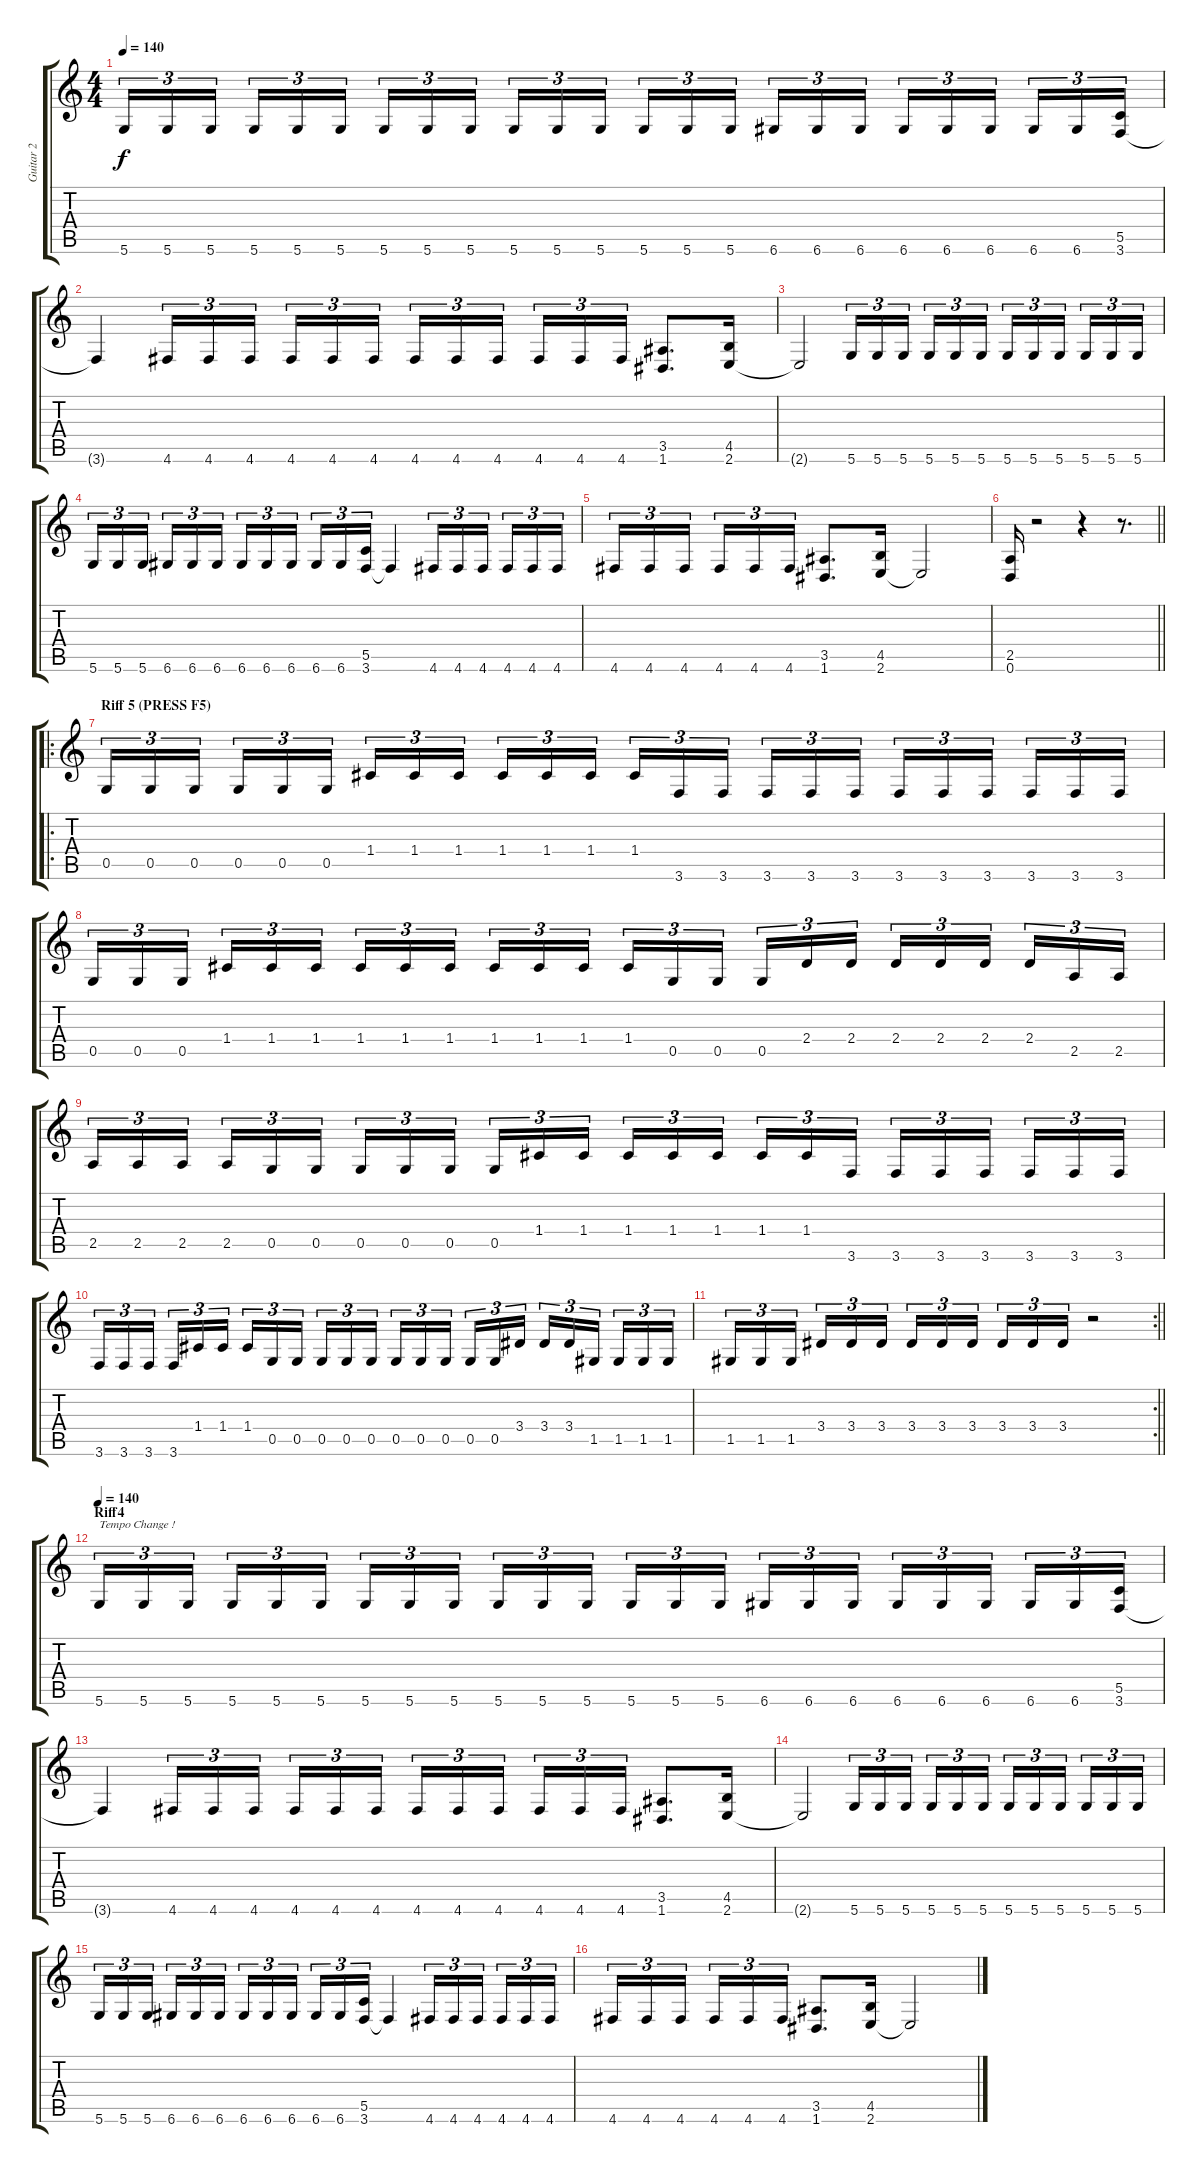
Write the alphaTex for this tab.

\track ("Guitar 2" "Guitar 2") {instrument distortionguitar}
\staff {score tabs}
\tuning (D4 A3 F3 C3 G2 D2) {hide}
\ts (4 4)
\tempo 140
\clef g2
\ks c
5.6.16{tu (3 2) dy f} 5.6.16{tu (3 2)} 5.6.16{tu (3 2) beam splitsecondary} 5.6.16{tu (3 2)} 5.6.16{tu (3 2)} 5.6.16{tu (3 2)} 5.6.16{tu (3 2)} 5.6.16{tu (3 2)} 5.6.16{tu (3 2) beam splitsecondary} 5.6.16{tu (3 2)} 5.6.16{tu (3 2)} 5.6.16{tu (3 2)} 5.6.16{tu (3 2)} 5.6.16{tu (3 2)} 5.6.16{tu (3 2) beam splitsecondary} 6.6.16{tu (3 2)} 6.6.16{tu (3 2)} 6.6.16{tu (3 2)} 6.6.16{tu (3 2)} 6.6.16{tu (3 2)} 6.6.16{tu (3 2) beam splitsecondary} 6.6.16{tu (3 2)} 6.6.16{tu (3 2)} (5.5 3.6).16{tu (3 2)} |
3.6{t}.4 4.6.16{tu (3 2)} 4.6.16{tu (3 2)} 4.6.16{tu (3 2) beam splitsecondary} 4.6.16{tu (3 2)} 4.6.16{tu (3 2)} 4.6.16{tu (3 2)} 4.6.16{tu (3 2)} 4.6.16{tu (3 2)} 4.6.16{tu (3 2) beam splitsecondary} 4.6.16{tu (3 2)} 4.6.16{tu (3 2)} 4.6.16{tu (3 2)} (3.5 1.6).8{d} (4.5 2.6).16 |
2.6{t}.2 5.6.16{tu (3 2)} 5.6.16{tu (3 2)} 5.6.16{tu (3 2) beam splitsecondary} 5.6.16{tu (3 2)} 5.6.16{tu (3 2)} 5.6.16{tu (3 2)} 5.6.16{tu (3 2)} 5.6.16{tu (3 2)} 5.6.16{tu (3 2) beam splitsecondary} 5.6.16{tu (3 2)} 5.6.16{tu (3 2)} 5.6.16{tu (3 2)} |
5.6.16{tu (3 2)} 5.6.16{tu (3 2)} 5.6.16{tu (3 2) beam splitsecondary} 6.6.16{tu (3 2)} 6.6.16{tu (3 2)} 6.6.16{tu (3 2)} 6.6.16{tu (3 2)} 6.6.16{tu (3 2)} 6.6.16{tu (3 2) beam splitsecondary} 6.6.16{tu (3 2)} 6.6.16{tu (3 2)} (5.5 3.6).16{tu (3 2)} 3.6{t}.4 4.6.16{tu (3 2)} 4.6.16{tu (3 2)} 4.6.16{tu (3 2) beam splitsecondary} 4.6.16{tu (3 2)} 4.6.16{tu (3 2)} 4.6.16{tu (3 2)} |
4.6.16{tu (3 2)} 4.6.16{tu (3 2)} 4.6.16{tu (3 2) beam splitsecondary} 4.6.16{tu (3 2)} 4.6.16{tu (3 2)} 4.6.16{tu (3 2)} (3.5 1.6).8{d} (4.5 2.6).16 2.6{t}.2 |
\barLineRight lightlight
(2.5 0.6).16 r.2 r.4 r.8{d} |
\ro
\section ("" "Riff 5 (PRESS F5)")
0.5.16{tu (3 2)} 0.5.16{tu (3 2)} 0.5.16{tu (3 2) beam splitsecondary} 0.5.16{tu (3 2)} 0.5.16{tu (3 2)} 0.5.16{tu (3 2)} 1.4.16{tu (3 2)} 1.4.16{tu (3 2)} 1.4.16{tu (3 2) beam splitsecondary} 1.4.16{tu (3 2)} 1.4.16{tu (3 2)} 1.4.16{tu (3 2)} 1.4.16{tu (3 2)} 3.6.16{tu (3 2)} 3.6.16{tu (3 2) beam splitsecondary} 3.6.16{tu (3 2)} 3.6.16{tu (3 2)} 3.6.16{tu (3 2)} 3.6.16{tu (3 2)} 3.6.16{tu (3 2)} 3.6.16{tu (3 2) beam splitsecondary} 3.6.16{tu (3 2)} 3.6.16{tu (3 2)} 3.6.16{tu (3 2)} |
0.5.16{tu (3 2)} 0.5.16{tu (3 2)} 0.5.16{tu (3 2) beam splitsecondary} 1.4.16{tu (3 2)} 1.4.16{tu (3 2)} 1.4.16{tu (3 2)} 1.4.16{tu (3 2)} 1.4.16{tu (3 2)} 1.4.16{tu (3 2) beam splitsecondary} 1.4.16{tu (3 2)} 1.4.16{tu (3 2)} 1.4.16{tu (3 2)} 1.4.16{tu (3 2)} 0.5.16{tu (3 2)} 0.5.16{tu (3 2) beam splitsecondary} 0.5.16{tu (3 2)} 2.4.16{tu (3 2)} 2.4.16{tu (3 2)} 2.4.16{tu (3 2)} 2.4.16{tu (3 2)} 2.4.16{tu (3 2) beam splitsecondary} 2.4.16{tu (3 2)} 2.5.16{tu (3 2)} 2.5.16{tu (3 2)} |
2.5.16{tu (3 2)} 2.5.16{tu (3 2)} 2.5.16{tu (3 2) beam splitsecondary} 2.5.16{tu (3 2)} 0.5.16{tu (3 2)} 0.5.16{tu (3 2)} 0.5.16{tu (3 2)} 0.5.16{tu (3 2)} 0.5.16{tu (3 2) beam splitsecondary} 0.5.16{tu (3 2)} 1.4.16{tu (3 2)} 1.4.16{tu (3 2)} 1.4.16{tu (3 2)} 1.4.16{tu (3 2)} 1.4.16{tu (3 2) beam splitsecondary} 1.4.16{tu (3 2)} 1.4.16{tu (3 2)} 3.6.16{tu (3 2)} 3.6.16{tu (3 2)} 3.6.16{tu (3 2)} 3.6.16{tu (3 2) beam splitsecondary} 3.6.16{tu (3 2)} 3.6.16{tu (3 2)} 3.6.16{tu (3 2)} |
3.6.16{tu (3 2)} 3.6.16{tu (3 2)} 3.6.16{tu (3 2) beam splitsecondary} 3.6.16{tu (3 2)} 1.4.16{tu (3 2)} 1.4.16{tu (3 2)} 1.4.16{tu (3 2)} 0.5.16{tu (3 2)} 0.5.16{tu (3 2) beam splitsecondary} 0.5.16{tu (3 2)} 0.5.16{tu (3 2)} 0.5.16{tu (3 2)} 0.5.16{tu (3 2)} 0.5.16{tu (3 2)} 0.5.16{tu (3 2) beam splitsecondary} 0.5.16{tu (3 2)} 0.5.16{tu (3 2)} 3.4.16{tu (3 2)} 3.4.16{tu (3 2)} 3.4.16{tu (3 2)} 1.5.16{tu (3 2) beam splitsecondary} 1.5.16{tu (3 2)} 1.5.16{tu (3 2)} 1.5.16{tu (3 2)} |
\rc 2
\barLineRight lightlight
1.5.16{tu (3 2)} 1.5.16{tu (3 2)} 1.5.16{tu (3 2) beam splitsecondary} 3.4.16{tu (3 2)} 3.4.16{tu (3 2)} 3.4.16{tu (3 2)} 3.4.16{tu (3 2)} 3.4.16{tu (3 2)} 3.4.16{tu (3 2) beam splitsecondary} 3.4.16{tu (3 2)} 3.4.16{tu (3 2)} 3.4.16{tu (3 2)} r.2 |
\section ("" "Riff4")
\tempo 140
5.6.16{tu (3 2) txt "Tempo Change !"} 5.6.16{tu (3 2)} 5.6.16{tu (3 2) beam splitsecondary} 5.6.16{tu (3 2)} 5.6.16{tu (3 2)} 5.6.16{tu (3 2)} 5.6.16{tu (3 2)} 5.6.16{tu (3 2)} 5.6.16{tu (3 2) beam splitsecondary} 5.6.16{tu (3 2)} 5.6.16{tu (3 2)} 5.6.16{tu (3 2)} 5.6.16{tu (3 2)} 5.6.16{tu (3 2)} 5.6.16{tu (3 2) beam splitsecondary} 6.6.16{tu (3 2)} 6.6.16{tu (3 2)} 6.6.16{tu (3 2)} 6.6.16{tu (3 2)} 6.6.16{tu (3 2)} 6.6.16{tu (3 2) beam splitsecondary} 6.6.16{tu (3 2)} 6.6.16{tu (3 2)} (5.5 3.6).16{tu (3 2)} |
3.6{t}.4 4.6.16{tu (3 2)} 4.6.16{tu (3 2)} 4.6.16{tu (3 2) beam splitsecondary} 4.6.16{tu (3 2)} 4.6.16{tu (3 2)} 4.6.16{tu (3 2)} 4.6.16{tu (3 2)} 4.6.16{tu (3 2)} 4.6.16{tu (3 2) beam splitsecondary} 4.6.16{tu (3 2)} 4.6.16{tu (3 2)} 4.6.16{tu (3 2)} (3.5 1.6).8{d} (4.5 2.6).16 |
2.6{t}.2 5.6.16{tu (3 2)} 5.6.16{tu (3 2)} 5.6.16{tu (3 2) beam splitsecondary} 5.6.16{tu (3 2)} 5.6.16{tu (3 2)} 5.6.16{tu (3 2)} 5.6.16{tu (3 2)} 5.6.16{tu (3 2)} 5.6.16{tu (3 2) beam splitsecondary} 5.6.16{tu (3 2)} 5.6.16{tu (3 2)} 5.6.16{tu (3 2)} |
5.6.16{tu (3 2)} 5.6.16{tu (3 2)} 5.6.16{tu (3 2) beam splitsecondary} 6.6.16{tu (3 2)} 6.6.16{tu (3 2)} 6.6.16{tu (3 2)} 6.6.16{tu (3 2)} 6.6.16{tu (3 2)} 6.6.16{tu (3 2) beam splitsecondary} 6.6.16{tu (3 2)} 6.6.16{tu (3 2)} (5.5 3.6).16{tu (3 2)} 3.6{t}.4 4.6.16{tu (3 2)} 4.6.16{tu (3 2)} 4.6.16{tu (3 2) beam splitsecondary} 4.6.16{tu (3 2)} 4.6.16{tu (3 2)} 4.6.16{tu (3 2)} |
4.6.16{tu (3 2)} 4.6.16{tu (3 2)} 4.6.16{tu (3 2) beam splitsecondary} 4.6.16{tu (3 2)} 4.6.16{tu (3 2)} 4.6.16{tu (3 2)} (3.5 1.6).8{d} (4.5 2.6).16 2.6{t}.2
